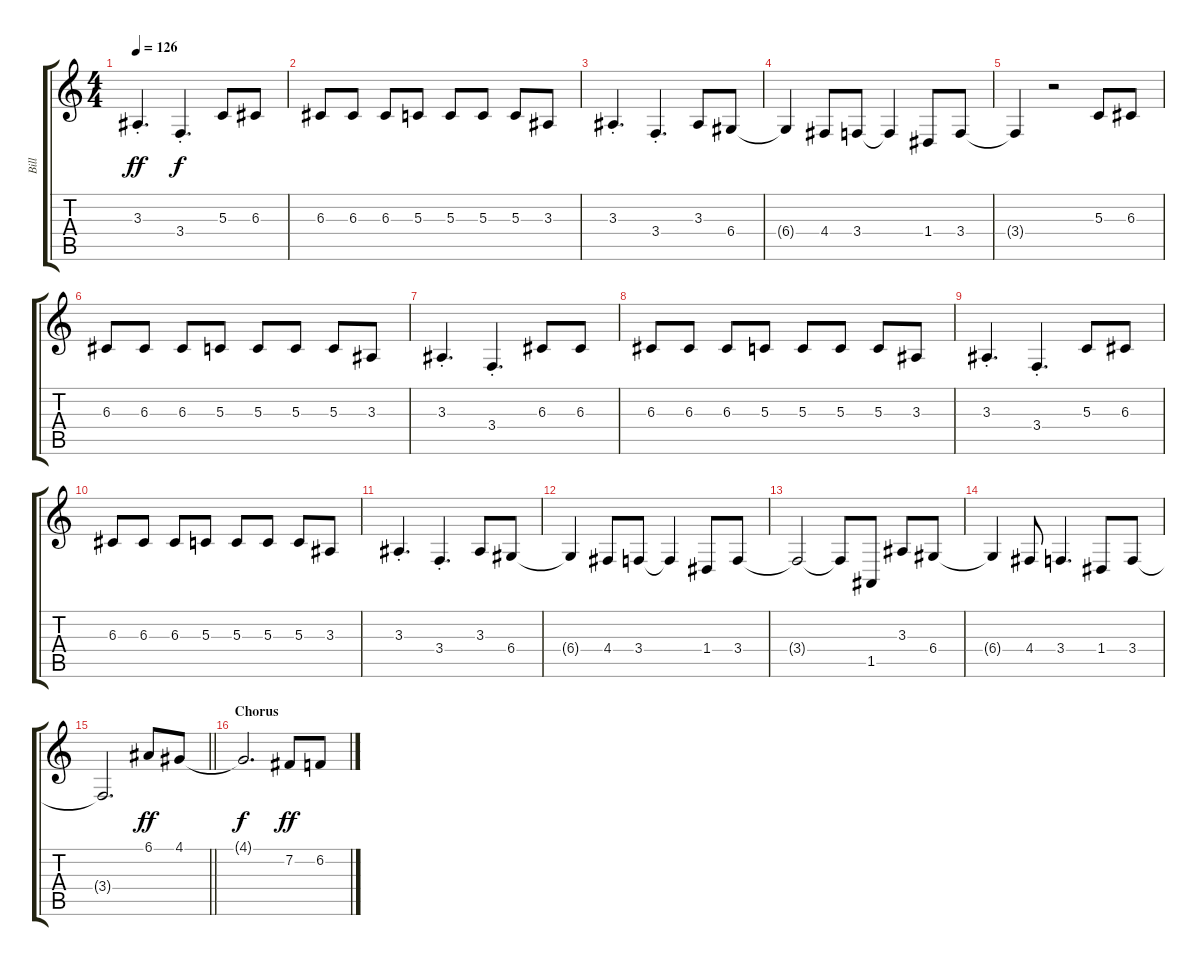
\track ("Bill" "Bill") {instrument stringensemble1}
\staff {score tabs}
\tuning (E4 B3 G3 D3 A2 E2) {hide}
\ts (4 4)
\tempo 126
\clef g2
\ks c
3.3{st}.4{d dy ff} 3.4{st}.4{d dy f} 5.3.8 6.3.8 |
6.3.8 6.3.8 6.3.8 5.3.8 5.3.8 5.3.8 5.3.8 3.3.8 |
3.3{st}.4{d} 3.4{st}.4{d} 3.3.8 6.4.8 |
6.4{t}.4 4.4.8 3.4.8 3.4{t}.4 1.4.8 3.4.8 |
3.4{t}.4 r.2 5.3.8 6.3.8 |
6.3.8 6.3.8 6.3.8 5.3.8 5.3.8 5.3.8 5.3.8 3.3.8 |
3.3{st}.4{d} 3.4{st}.4{d} 6.3.8 6.3.8 |
6.3.8 6.3.8 6.3.8 5.3.8 5.3.8 5.3.8 5.3.8 3.3.8 |
3.3{st}.4{d} 3.4{st}.4{d} 5.3.8 6.3.8 |
6.3.8 6.3.8 6.3.8 5.3.8 5.3.8 5.3.8 5.3.8 3.3.8 |
3.3{st}.4{d} 3.4{st}.4{d} 3.3.8 6.4.8 |
6.4{t}.4 4.4.8 3.4.8 3.4{t}.4 1.4.8 3.4.8 |
3.4{t}.2 3.4{t}.8 1.5.8 3.3.8 6.4.8 |
6.4{t}.4 4.4.8 3.4.4{d} 1.4.8 3.4.8 |
\barLineRight lightlight
3.4{t}.2{d} 6.1.8{dy ff} 4.1.8 |
\section ("" "Chorus")
4.1{t}.2{d dy f} 7.2.8{dy ff} 6.2.8
